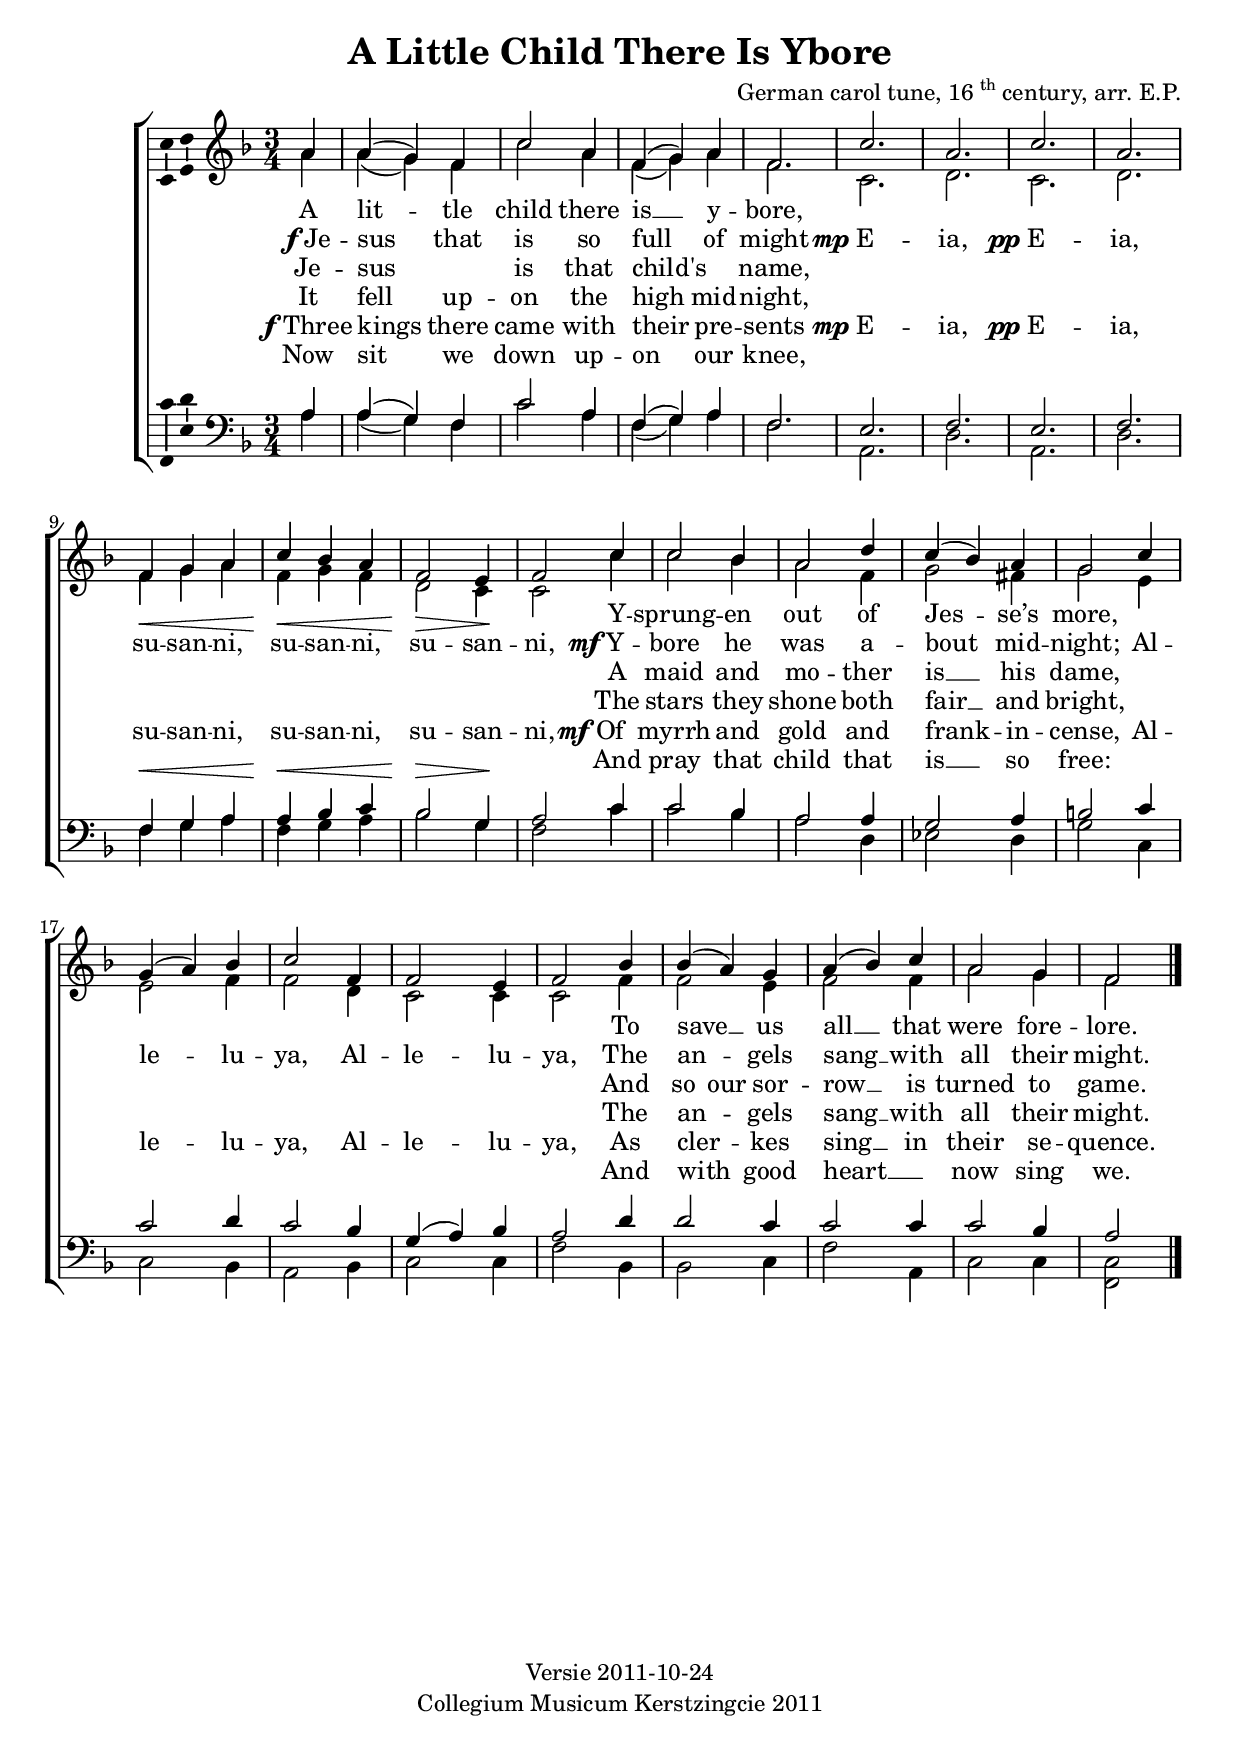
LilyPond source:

% vim: set fileformat=dos:
\version "2.12.3"

% vim: set fileformat=dos:
soprano = {
  \clef "treble" \key f \major \time 3/4 \partial 4 a'4 | % 1
  a'4 ( g'4 ) f'4 | % 2
  c''2 a'4 | % 3
  f'4 ( g'4 ) a'4 | % 4
  f'2. | % 5
  c''2. | % 6
  a'2. | % 7
  c''2. | % 8
  a'2. | % 9
  f'4\< g'4 a'4 | \barNumberCheck #10
  c''4\< bes'4 a'4 | % 11
  f'2\> e'4\! | % 12
  f'2 c''4 | % 13
  c''2 bes'4 | % 14
  a'2 d''4 | % 15
  c''4 ( bes'4 ) a'4 | % 16
  g'2 c''4 | % 17
  g'4 ( a'4 ) bes'4 | % 18
  c''2 f'4 | % 19
  f'2 e'4 | \barNumberCheck #20
  f'2 bes'4 | % 21
  bes'4 ( a'4 ) g'4 | % 22
  a'4 ( bes'4 ) c''4 | % 23
  a'2 g'4 | % 24
  f'2 \bar "|."
}

alto = {
  \clef "treble" \key f \major \time 3/4 
  \partial 4 a'4 | % 1
  a'4 ( g'4 ) f'4 | % 2
  c''2 a'4 | % 3
  f'4 ( g'4 ) a'4 | % 4
  f'2. | % 5
  c'2. | % 6
  d'2. | % 7
  c'2. | % 8
  d'2. | % 9
  f'4 g'4 a'4 | \barNumberCheck #10
  f'4 g'4 f'4 | % 11
  d'2 c'4 | % 12
  c'2 c''4 | % 13
  c''2 bes'4 | % 14
  a'2 f'4 | % 15
  g'2 fis'4 | %16
  g'2 e'4 | % 17
  e'2 f'4 | % 18
  f'2 d'4 | % 19
  c'2 c'4 | \barNumberCheck #20
  c'2 f'4 | % 21
  f'2 e'4 | % 22
  f'2 f'4 | % 23
  a'2 g'4 | % 24
  f'2 \bar "|."
}

tenor = {
    \clef "bass" \key f \major \time 3/4 
    \partial 4 a4 | % 1
    a4 ( g4 ) f4 | % 2
    c'2 a4 | % 3
    f4 ( g4 ) a4 | % 4
    f2. | % 5
    e2. | % 6
    f2. | % 7
    e2. | % 8
    f2. | % 9
    | % 9
    f4^\< g4 a4 | \barNumberCheck #10
    | \barNumberCheck #10
    a4^\!^\< bes4 c'4 | % 11
    | % 11
    bes2^\!^\> g4^\! | % 12
    a2 c'4 | % 13
    c'2 bes4 | % 14
    a2 a4 | % 15
    g2 a4 | % 16
    b2 c'4 | % 17 % b2 sic
    c'2 d'4 | % 18
    c'2 bes4 | % 19
    g4 ( a4 ) bes4 | \barNumberCheck #20
    a2 d'4 | % 21
    d'2 c'4 | % 22
    c'2 c'4 | % 23
    c'2 bes4 | % 24
    a2 \bar "|."
}

bass = {
    \clef "bass" \key f \major \time 3/4 \partial 4 a4 | % 1
    a4 ( g4 ) f4 | % 2
    c'2 a4 | % 3
    f4 ( g4 ) a4 | % 4
    f2. | % 5
    a,2. | % 6
    d2. | % 7
    a,2. | % 8
    d2. | % 9
    f4 g4 a4 | \barNumberCheck #10
    f4 g4 a4 | % 11
    bes2 g4 | % 12
    f2 c'4 | % 13
    c'2 bes4 | % 14
    a2 d4 | % 15
    es2 d4 | % 16
    g2 c4 | % 17
    c2 bes,4 | % 18
    a,2 bes,4 | % 19
    c2 c4 | \barNumberCheck #20
    f2 bes,4 | % 21
    bes,2 c4 | % 22
    f2 a,4 | % 23
    c2 c4 | % 24
    <f, c>2 \bar "|."
}


eia = \lyricmode {
  E -- ia, E -- ia,
  su -- san -- ni, su -- san -- ni, su -- san -- ni,
}

eia = \lyricmode {
  E -- ia, E -- ia,
  su -- san -- ni, su -- san -- ni, su -- san -- ni,
}

eiaSkip = \lyricmode {
  \skip2. \skip2. 
  \skip2. \skip2. 
  \skip 4 \skip 4 \skip 4
  \skip 4 \skip 4 \skip 4
  \skip 4 \skip 4 \skip 4
}

allelu = \lyricmode {
  Al -- le -- lu -- ya, Al -- le -- lu -- ya,
}
alleluSkip = \lyricmode {
  \skip 4 \skip 4 \skip 4
  \skip 4 \skip 4 \skip 4
  \skip 4 \skip 4 
}

verseOne = \lyricmode {
  A lit -- tle child there is __ y -- bore,
  \eiaSkip
  Y -- sprung -- en out of Jes -- se’s more, 
  \alleluSkip
  To save __ us all __ that were fore -- lore.
}

verseTwo = \lyricmode {
  %\once \override LyricText #'self-alignment-X = #RIGHT
  \markup { 
    \smaller \dynamic f
    Je } 
    -- sus that is so full of might

  \once \override LyricText #'self-alignment-X = #RIGHT
  \markup{ 
    \smaller{\dynamic mp} 
    E } -- ia, 

  \once \override LyricText #'self-alignment-X = #RIGHT
  \markup{ 
    \smaller{\dynamic pp} 
    E } -- ia, 
    su -- san -- ni, su -- san -- ni, su -- san -- ni,

  \once \override LyricText #'self-alignment-X = #RIGHT
  \markup{ 
    \smaller \dynamic mf 
    Y } -- bore he was a -- bout mid -- night;
  Al -- le -- lu -- ya, Al -- le -- lu -- ya,
  The an -- gels sang __ with all their might.
}

verseThree = \lyricmode {
  Je -- sus _ is that child's _ name,
  \eiaSkip
  A maid and mo -- ther is __ his dame,
  \alleluSkip
  And
    \set ignoreMelismata = ##t
    so 
    \unset ignoreMelismata
    our sor -- row __ is turned to game.
}

verseFour = \lyricmode {
  It fell up -- on the high mid -- night,
  \eiaSkip
  The stars they shone both fair __ and bright,
  \alleluSkip
  The an -- gels sang __ with all their might.
}

verseFive = \lyricmode {
  \markup { 
    \smaller \dynamic f
    Three } 
    kings there came with their pre -- sents

  \once \override LyricText #'self-alignment-X = #RIGHT
  \markup{ 
    \smaller{\dynamic mp} 
    E } -- ia, 

  \once \override LyricText #'self-alignment-X = #RIGHT
  \markup{ 
    \smaller{\dynamic pp} 
    E } -- ia, 
    su -- san -- ni, su -- san -- ni, su -- san -- ni,

  \once \override LyricText #'self-alignment-X = #RIGHT
  \markup{ 
    \smaller \dynamic mf 
    Of } 
    myrrh and gold and frank -- in -- cense,
  Al -- le -- lu -- ya, Al -- le -- lu -- ya,
  As cler -- kes sing __ in their se -- quence.
}

verseSix = \lyricmode {
  Now sit we down up -- on our knee,
  \eiaSkip
  And pray that child that is __ so free:
  \alleluSkip
  And with good heart  __ _ now sing we.
}



\header {
  title = "A Little Child There Is Ybore"
  arranger = \markup { 
    German carol tune, 16\super{th} century, arr. E.P.
  }
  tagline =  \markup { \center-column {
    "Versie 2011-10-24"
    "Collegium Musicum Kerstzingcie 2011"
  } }
}

\score {
  \new ChoirStaff <<
    \new Staff = "upper" <<
      \clef "treble"
      \new Voice = "vSoprano" { 
        \override Ambitus #'X-offset = #2.0
        \voiceOne \soprano 
      }
      \new Voice = "vAlto" { \voiceTwo \alto }
      %\new Voice = "vWomen" \women
    >>

    \new Lyrics \lyricsto "vSoprano" \verseOne
    \new Lyrics \lyricsto "vSoprano" \verseTwo
    \new Lyrics \lyricsto "vSoprano" \verseThree
    \new Lyrics \lyricsto "vSoprano" \verseFour
    \new Lyrics \lyricsto "vSoprano" \verseFive
    \new Lyrics \lyricsto "vSoprano" \verseSix

    \new Staff = "lower" <<
      \clef "bass"
      \new Voice = "vTenor" { 
        \override Ambitus #'X-offset = #2.0
        \voiceOne \tenor 
      }
      \new Voice = "vBass" { \voiceTwo \bass }
    >>
  >>
  \layout { 
    % We can haz ambitus to display pitch range?
    \context { \Voice 
    % FIXME removed Ambitus as it clashes with multi-voice bits.
      \consists "Ambitus_engraver"
    }
  }
}
